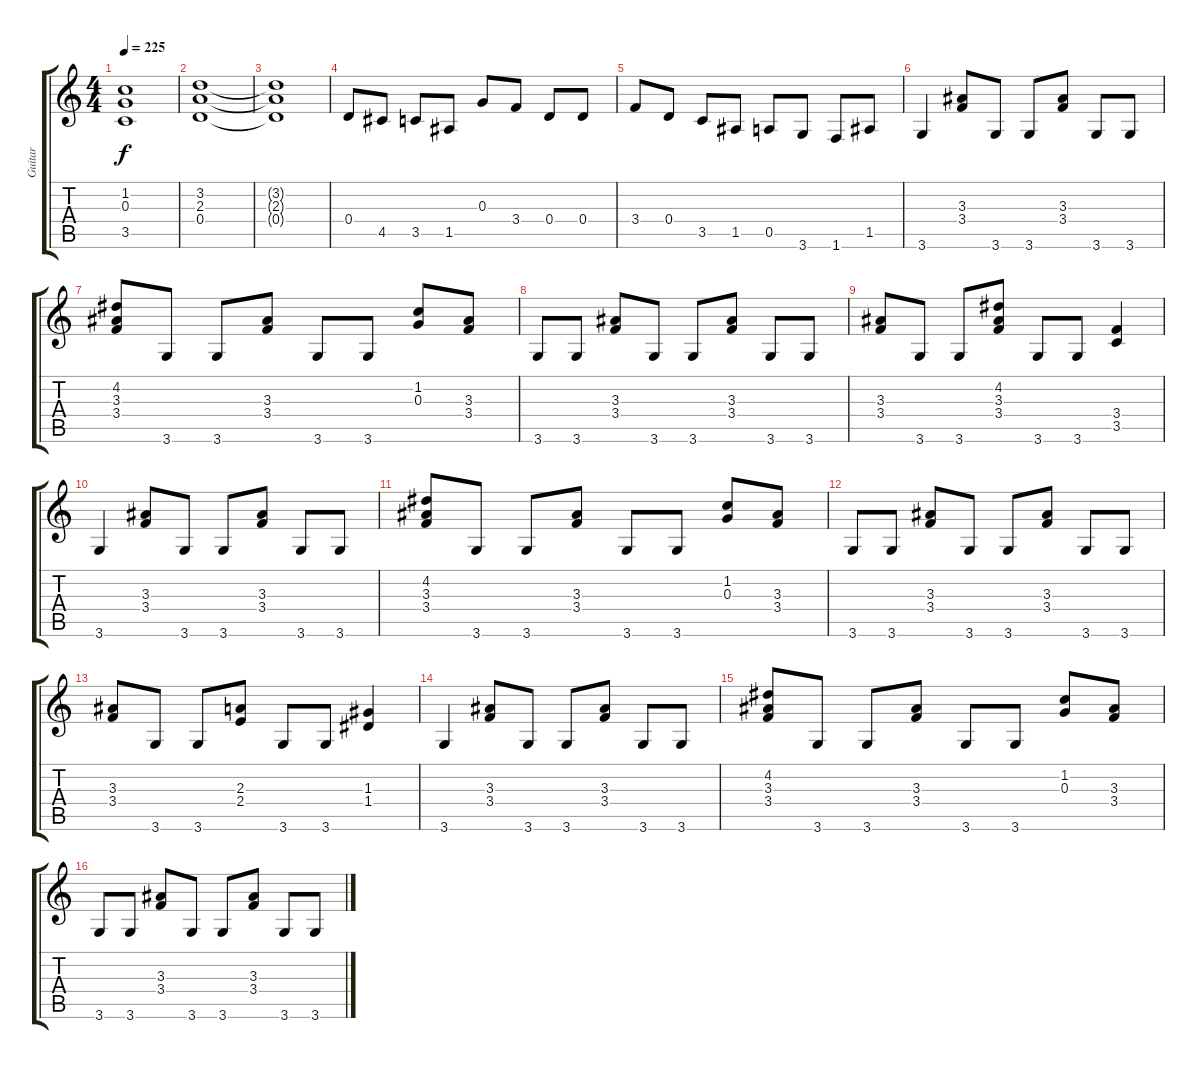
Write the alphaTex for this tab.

\track ("Guitar" "Guitar") {instrument distortionguitar}
\staff {score tabs}
\tuning (E4 B3 G3 D3 A2 E2) {hide}
\ts (4 4)
\tempo 225
\clef g2
\ks c
(1.2{t} 0.3{t} 3.5{t}).1{dy f} |
(3.2 2.3 0.4).1 |
(3.2{t} 2.3{t} 0.4{t}).1 |
0.4.8 4.5.8 3.5.8 1.5.8 0.3.8 3.4.8 0.4.8 0.4.8 |
3.4.8 0.4.8 3.5.8 1.5.8 0.5.8 3.6.8 1.6.8 1.5.8 |
3.6.4 (3.3 3.4).8 3.6.8 3.6.8 (3.3 3.4).8 3.6.8 3.6.8 |
(4.2 3.3 3.4).8 3.6.8 3.6.8 (3.3 3.4).8 3.6.8 3.6.8 (1.2 0.3).8 (3.3 3.4).8 |
3.6.8 3.6.8 (3.3 3.4).8 3.6.8 3.6.8 (3.3 3.4).8 3.6.8 3.6.8 |
(3.3 3.4).8 3.6.8 3.6.8 (4.2 3.3 3.4).8 3.6.8 3.6.8 (3.4 3.5).4 |
3.6.4 (3.3 3.4).8 3.6.8 3.6.8 (3.3 3.4).8 3.6.8 3.6.8 |
(4.2 3.3 3.4).8 3.6.8 3.6.8 (3.3 3.4).8 3.6.8 3.6.8 (1.2 0.3).8 (3.3 3.4).8 |
3.6.8 3.6.8 (3.3 3.4).8 3.6.8 3.6.8 (3.3 3.4).8 3.6.8 3.6.8 |
(3.3 3.4).8 3.6.8 3.6.8 (2.3 2.4).8 3.6.8 3.6.8 (1.3 1.4).4 |
3.6.4 (3.3 3.4).8 3.6.8 3.6.8 (3.3 3.4).8 3.6.8 3.6.8 |
(4.2 3.3 3.4).8 3.6.8 3.6.8 (3.3 3.4).8 3.6.8 3.6.8 (1.2 0.3).8 (3.3 3.4).8 |
3.6.8 3.6.8 (3.3 3.4).8 3.6.8 3.6.8 (3.3 3.4).8 3.6.8 3.6.8
